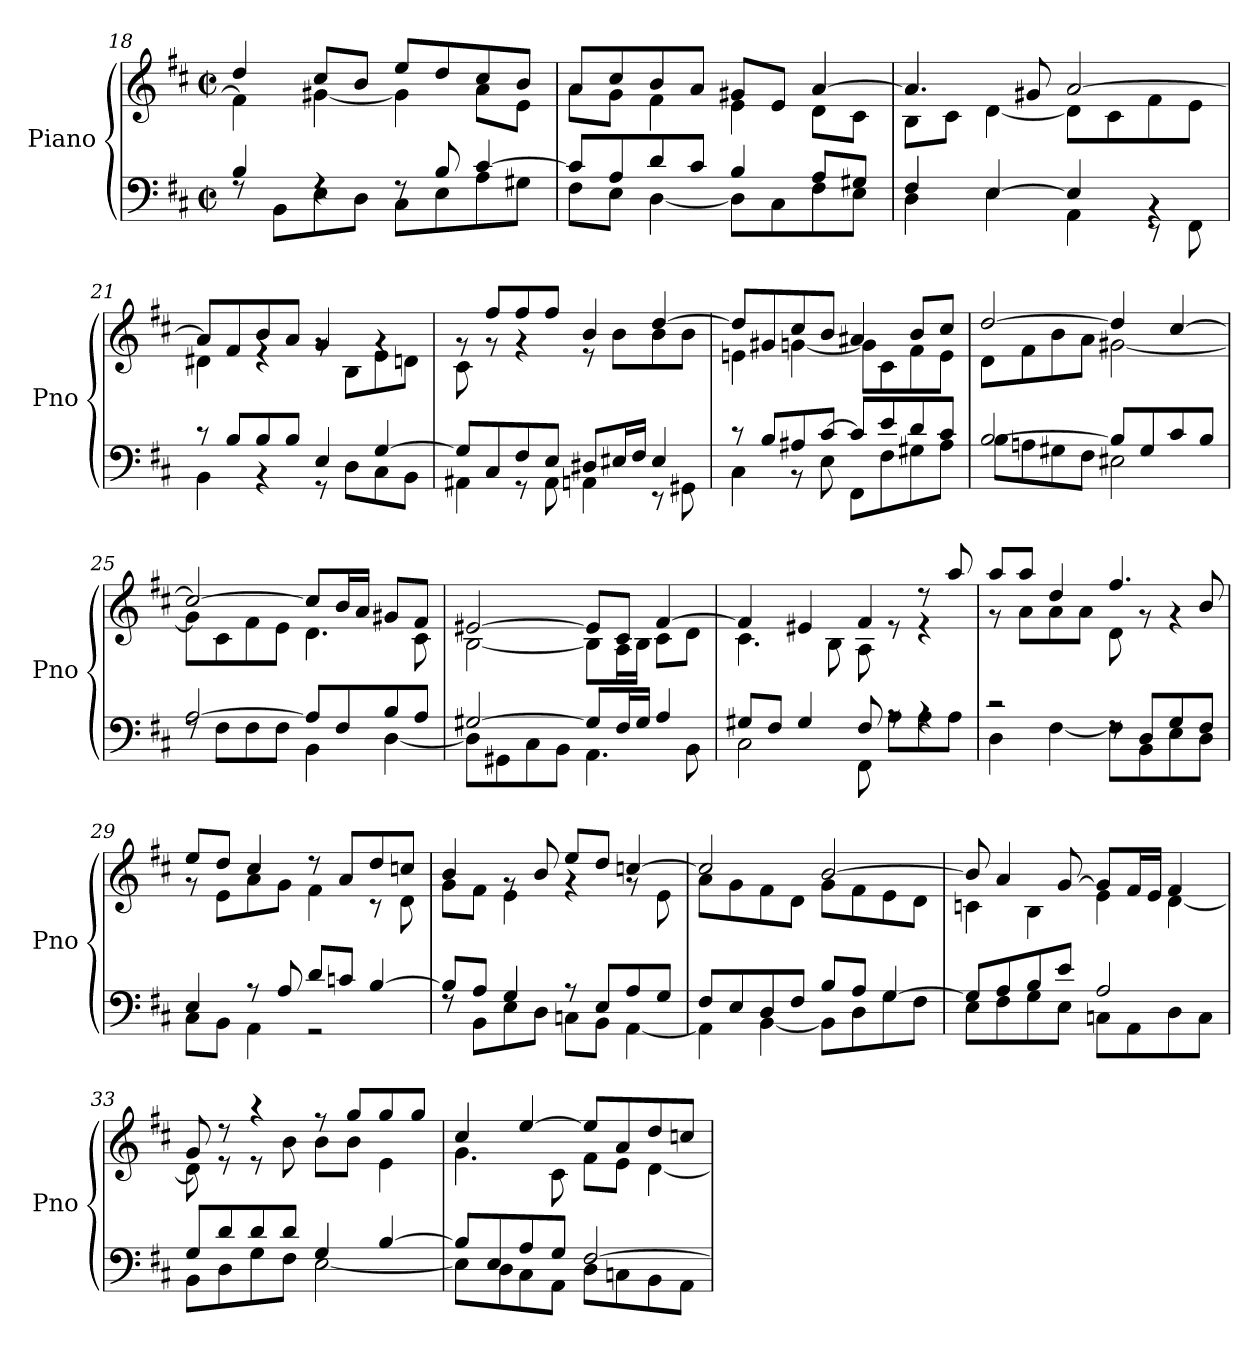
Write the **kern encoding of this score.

**kern	**kern
*part1	*part1
*staff2	*staff1
*I"Piano	*
*I'Pno	*
*clefF4	*clefG2
*k[f#c#]	*k[f#c#]
*M2/2	*M2/2
*met(c|)	*met(c|)
=18	=18
*^	*^
4B/	8rF	4dd/	4f#\]
.	8BB\L	.	.
4rF	8E\	8cc#/L	[4g#X\
.	8D\J	8b/J	.
8rF	8C#\L	8ee/L	4g#\]
8B/	8E\	8dd/	.
[4c#/	8A\	8cc#/	8a\L
.	8G#X\J	8b/J	8e\J
!!LO:LB:g=z	!!
=19	=19	=19	=19
8c#/L]	8F#\L	8a/L	8a\L
8A/	8E\J	8cc#/	8g\J
8d/	[4D\	8b/	4f#\
8c#/J	.	8a/J	.
4B/	8D\L]	8g#X/L	4e\
.	8C#\	8e/J	.
8A/L	8F#\	[4a/	8d\L
8G#X/J	8E\J	.	8c#\J
=20	=20	=20	=20
4F#/	4D\	4.a/]	8B\L
.	.	.	8c#\J
[4E/	4E\	.	[4d\
.	.	8g#X/	.
4E/]	4AA\	[2a/	8d\L]
.	.	.	8c#\
4rBB	8r	.	8f#\
.	8FF#\	.	8e\J
=21	=21	=21	=21
8r	4BB\	8a/L]	4d#X\
8B/L	.	8f#/	.
8B/	4r	8b/	4re
8B/J	.	8a/J	.
4E/	8r	4g/	8rg
.	8D\L	.	8B\L
[4G/	8C#\	4rg	8e\
.	8BB\J	.	8dn\J
=22	=22	=22	=22
8G/L]	4AA#X\	8rg	8c#\
8C#/	.	8ff#/L	8rg
8F#/	8r	8ff#/	4rg
8E/J	8AA#\	8ff#/J	.
8D#X/L	4AAn\	4b/	8r
16E#X/L	.	.	8b\L
16F#/JJ	.	.	.
4E#/	8r	[4dd/	8b\
.	8GG#X\	.	8b\J
!!LO:PB:g=z	!!
=23	=23	=23	=23
8r	4C#\	8dd/L]	4en\
8B/L	.	8g#X/	.
8A#X/	8r	8cc#/	[4gn\
[8c#/J	8E\	8b/J	.
8c#/L]	8FF#\L	4a#X/	8g\L]
8e/	8F#\	.	8c#\
8d/	8G#X\	8b/L	8f#\
8c#/J	8A#\J	8cc#/J	8e\J
=24	=24	=24	=24
[2B/	8B\L	[2dd/	8d\L
.	8An\	.	8f#\
.	8G#X\	.	8b\
.	8F#\J	.	8a\J
8B/L]	2E#X\	4dd/]	[2g#X\
8G#/	.	.	.
8c#/	.	[4cc#/	.
8B/J	.	.	.
=25	=25	=25	=25
[2A/	8rF	2cc#/_	8g#\L]
.	8F#\L	.	8c#\
.	8F#\	.	8f#\
.	8F#\J	.	8e\J
8A/L]	4BB\	8cc#/L]	4.d\
8F#/	.	16b/L	.
.	.	16a/JJ	.
8B/	[4D\	8g#X/L	.
8A/J	.	8f#/J	8c#\
=26	=26	=26	=26
[2G#X/	8D\L]	[2e#X/	[2B\
.	8GG#X\	.	.
.	8C#\	.	.
.	8BB\J	.	.
8G#/L]	4.AA\	8e#/L]	8B\L]
16F#/L	.	8c#/J	16A\L
16G#/JJ	.	.	16B\JJ
4A/	.	[4f#/	8c#\L
.	8BB\	.	8d\J
!!LO:LB:g=z	!!
=27	=27	=27	=27
8G#X/L	2C#\	4f#/]	4.c#\
8F#/J	.	.	.
4G#/	.	4e#X/	.
.	.	.	8B\
8F#/	8FF#\	4f#/	8A\
8rA	8A\L	.	8re
4rA	8A\	8r	4re
.	8A\J	8aa/	.
=28	=28	=28	=28
2r	4D\	8aa/L	8r
.	.	8aa/J	8a\L
.	[4F#\	4dd/	8a\
.	.	.	8a\J
8rF	8F#\L]	4.ff#/	8d\
8D/L	8BB\	.	8rg
8G/	8E\	.	4rg
8F#/J	8D\J	8b/	.
=29	=29	=29	=29
4E/	8C#\L	8ee/L	8rg
.	8BB\J	8dd/J	8e\L
8r	4AA\	4cc#/	8a\
8A/	.	.	8g\J
8d/L	2r	8r	4f#\
8cn/J	.	8a/L	.
[4B/	.	8dd/	8r
.	.	8ccn/J	8d\
=30	=30	=30	=30
8B/L]	8rF	4b/	8g\L
8A/J	8BB\L	.	8f#\J
4G/	8E\	8rg	4e\
.	8D\J	8b/	.
8r	8Cn\L	8ee/L	4rg
8E/L	8BB\J	8dd/J	.
8A/	[4AA\	[4ccn/	8rg
8G/J	.	.	8e\
!!LO:LB:g=z	!!
=31	=31	=31	=31
8F#/L	4AA\]	2cc/]	8a\L
8E/	.	.	8g\
8D/	[4BB\	.	8f#\
8F#/J	.	.	8d\J
8B/L	8BB\L]	[2b/	8g\L
8A/J	8D\	.	8f#\
[4G/	8G\	.	8e\
.	8F#\J	.	8d\J
!!LO:LB:g=z	!!
=32	=32	=32	=32
8G/L]	8E\L	8b/]	4cn\
8A/	8F#\	4a/	.
8B/	8G\	.	4B\
8e/J	8E\J	[8g/	.
2A/	8Cn\L	8g/L]	4e\
.	8AA\	16f#/L	.
.	.	16e/JJ	.
.	8D\	4f#/	[4d\
.	8C\J	.	.
=33	=33	=33	=33
8G/L	8BB\L	8g/	8d\]
8d/	8D\	8r	8r
8d/	8G\	4r	8r
8d/J	8F#\J	.	8b\
4G/	[2E\	8r	8b\L
.	.	8gg/L	8b\J
[4B/	.	8gg/	4e\
.	.	8gg/J	.
=34	=34	=34	=34
8B/L]	8E\L]	4cc#/	4.g\
8E/	8D\	.	.
8A/	8C#\	[4ee/	.
8G/J	8AA\J	.	8c#\
[2F#/	8D\L	8ee/L]	8f#\L
.	8Cn\	8a/	8e\J
.	8BB\	8dd/	[4d\
.	8AA\J	8ccn/J	.
*v	*v	*	*
*	*v	*v
=	=
*-	*-
